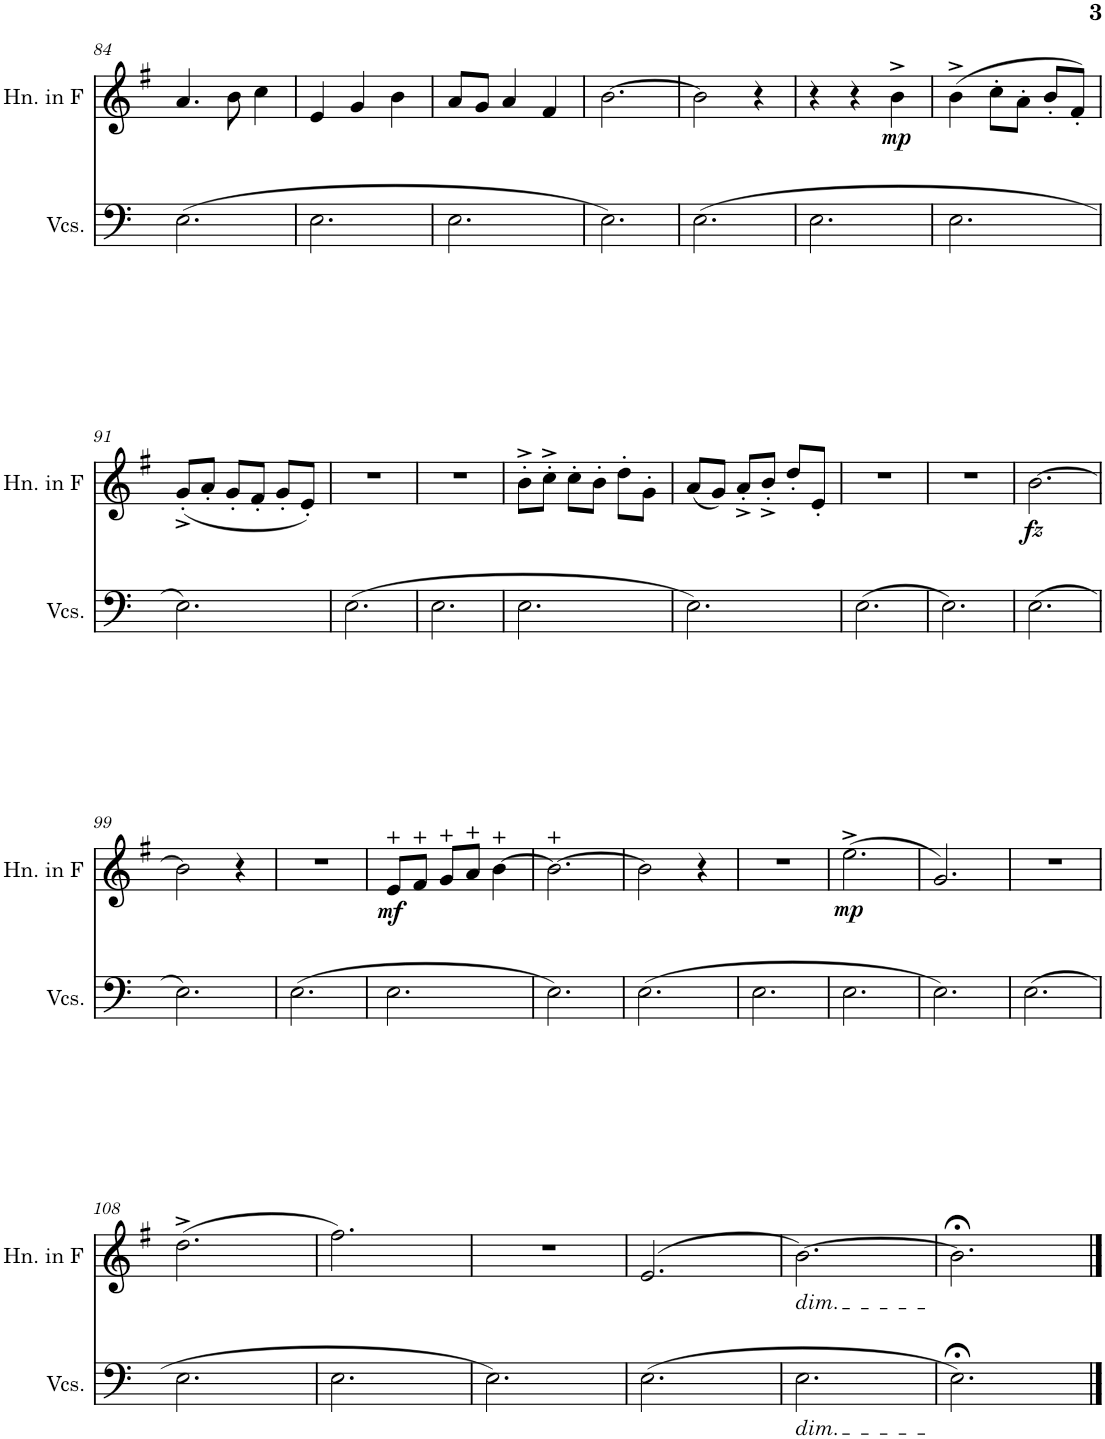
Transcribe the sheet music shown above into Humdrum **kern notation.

**kern	**kern	**dynam
*part2	*part1	*part1
*staff2	*staff1	*staff1
*I"Violoncellos	*I"Horn in F	*
*I'Vcs.	*I'Hn. in F	*
!!LO:PB:g=z
*clefF4	*clefG2	*
*	*Trd4c7	*
*k[]	*k[f#]	*
*M3/4	*M3/4	*
=84	=84	=84
(2.E\	4.a/	.
.	8b\	.
.	4cc\	.
=85	=85	=85
2.E\	4e/	.
.	4g/	.
.	4b\	.
=86	=86	=86
2.E\	8a/L	.
.	8g/J	.
.	4a/	.
.	4f#/	.
=87	=87	=87
2.E\)	[2.b\	.
=88	=88	=88
(2.E\	2b\]	.
.	4r	.
=89	=89	=89
2.E\	4r	.
.	4r	.
!	!	!LO:DY:b
.	4b^\	mp
=90	=90	=90
2.E\	(4b^\	.
.	8cc'\L	.
.	8a'\J	.
.	8b'/L	.
.	8f#'/J)	.
!!LO:LB:g=z
=91	=91	=91
2.E\)	(8g'^/L	.
.	8a'/J	.
.	8g'/L	.
.	8f#'/J	.
.	8g'/L	.
.	8e'/J)	.
=92	=92	=92
(2.E\	2.r	.
=93	=93	=93
2.E\	2.r	.
=94	=94	=94
2.E\	8b'^\L	.
.	8cc'^\J	.
.	8cc'\L	.
.	8b'\J	.
.	8dd'\L	.
.	8g'\J	.
=95	=95	=95
2.E\)	(8a/L	.
.	8g/J)	.
.	8a'^/L	.
.	8b'^/J	.
.	8dd'/L	.
.	8e'/J	.
=96	=96	=96
(2.E\	2.r	.
=97	=97	=97
2.E\)	2.r	.
=98	=98	=98
!	!	!LO:DY:b
(2.E\	[2.b\	fz
!!LO:LB:g=z
=99	=99	=99
2.E\)	2b\]	.
.	4r	.
=100	=100	=100
(2.E\	2.r	.
=101	=101	=101
!	!	!LO:DY:b
2.E\	8e/L	mf
.	8f#/J	.
.	8g/L	.
.	8a/J	.
.	[4b\	.
=102	=102	=102
2.E\)	2.b\_	.
=103	=103	=103
(2.E\	2b\]	.
.	4r	.
=104	=104	=104
2.E\	2.r	.
=105	=105	=105
!	!	!LO:DY:b
2.E\	(2.ee^\	mp
=106	=106	=106
2.E\)	2.g/)	.
=107	=107	=107
(2.E\	2.r	.
!!LO:LB:g=z
=108	=108	=108
2.E\	(2.dd^\	.
=109	=109	=109
2.E\	2.ff#\)	.
=110	=110	=110
2.E\)	2.r	.
=111	=111	=111
(2.E\	(2.e/	.
=112	=112	=112
!	!LO:TX:b:i:t=dim.	!
!LO:TX:b:i:t=dim.	!	!
2.E\	[2.b\)	.
=113	=113	=113
2.E;<\)	2.b;<\]	.
==	==	==
*-	*-	*-
